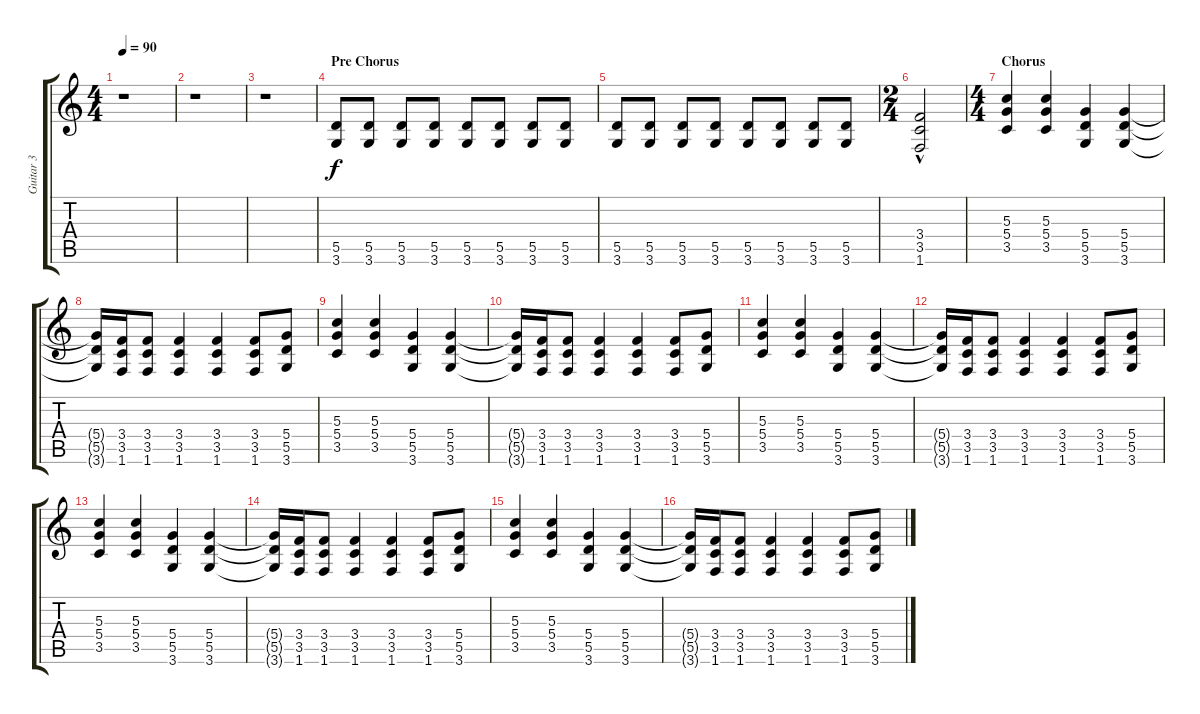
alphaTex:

\track ("Guitar 3" "Guitar 3") {instrument distortionguitar}
\staff {score tabs}
\tuning (E4 B3 G3 D3 A2 E2) {hide}
\ts (4 4)
\tempo 90
\clef g2
\ks c
r.1{dy f} |
r.1 |
r.1 |
\section ("" "Pre Chorus")
(5.5 3.6).8 (5.5 3.6).8 (5.5 3.6).8 (5.5 3.6).8 (5.5 3.6).8 (5.5 3.6).8 (5.5 3.6).8 (5.5 3.6).8 |
(5.5 3.6).8 (5.5 3.6).8 (5.5 3.6).8 (5.5 3.6).8 (5.5 3.6).8 (5.5 3.6).8 (5.5 3.6).8 (5.5 3.6).8 |
\ts (2 4)
(3.4 3.5{hac} 1.6).2 |
\ts (4 4)
\section ("" "Chorus")
(5.3 5.4 3.5).4 (5.3 5.4 3.5).4 (5.4 5.5 3.6).4 (5.4 5.5 3.6).4 |
(5.4{t} 5.5{t} 3.6{t}).16 (3.4 3.5 1.6).16 (3.4 3.5 1.6).8 (3.4 3.5 1.6).4 (3.4 3.5 1.6).4 (3.4 3.5 1.6).8 (5.4 5.5 3.6).8 |
(5.3 5.4 3.5).4 (5.3 5.4 3.5).4 (5.4 5.5 3.6).4 (5.4 5.5 3.6).4 |
(5.4{t} 5.5{t} 3.6{t}).16 (3.4 3.5 1.6).16 (3.4 3.5 1.6).8 (3.4 3.5 1.6).4 (3.4 3.5 1.6).4 (3.4 3.5 1.6).8 (5.4 5.5 3.6).8 |
(5.3 5.4 3.5).4 (5.3 5.4 3.5).4 (5.4 5.5 3.6).4 (5.4 5.5 3.6).4 |
(5.4{t} 5.5{t} 3.6{t}).16 (3.4 3.5 1.6).16 (3.4 3.5 1.6).8 (3.4 3.5 1.6).4 (3.4 3.5 1.6).4 (3.4 3.5 1.6).8 (5.4 5.5 3.6).8 |
(5.3 5.4 3.5).4 (5.3 5.4 3.5).4 (5.4 5.5 3.6).4 (5.4 5.5 3.6).4 |
(5.4{t} 5.5{t} 3.6{t}).16 (3.4 3.5 1.6).16 (3.4 3.5 1.6).8 (3.4 3.5 1.6).4 (3.4 3.5 1.6).4 (3.4 3.5 1.6).8 (5.4 5.5 3.6).8 |
(5.3 5.4 3.5).4 (5.3 5.4 3.5).4 (5.4 5.5 3.6).4 (5.4 5.5 3.6).4 |
(5.4{t} 5.5{t} 3.6{t}).16 (3.4 3.5 1.6).16 (3.4 3.5 1.6).8 (3.4 3.5 1.6).4 (3.4 3.5 1.6).4 (3.4 3.5 1.6).8 (5.4 5.5 3.6).8
